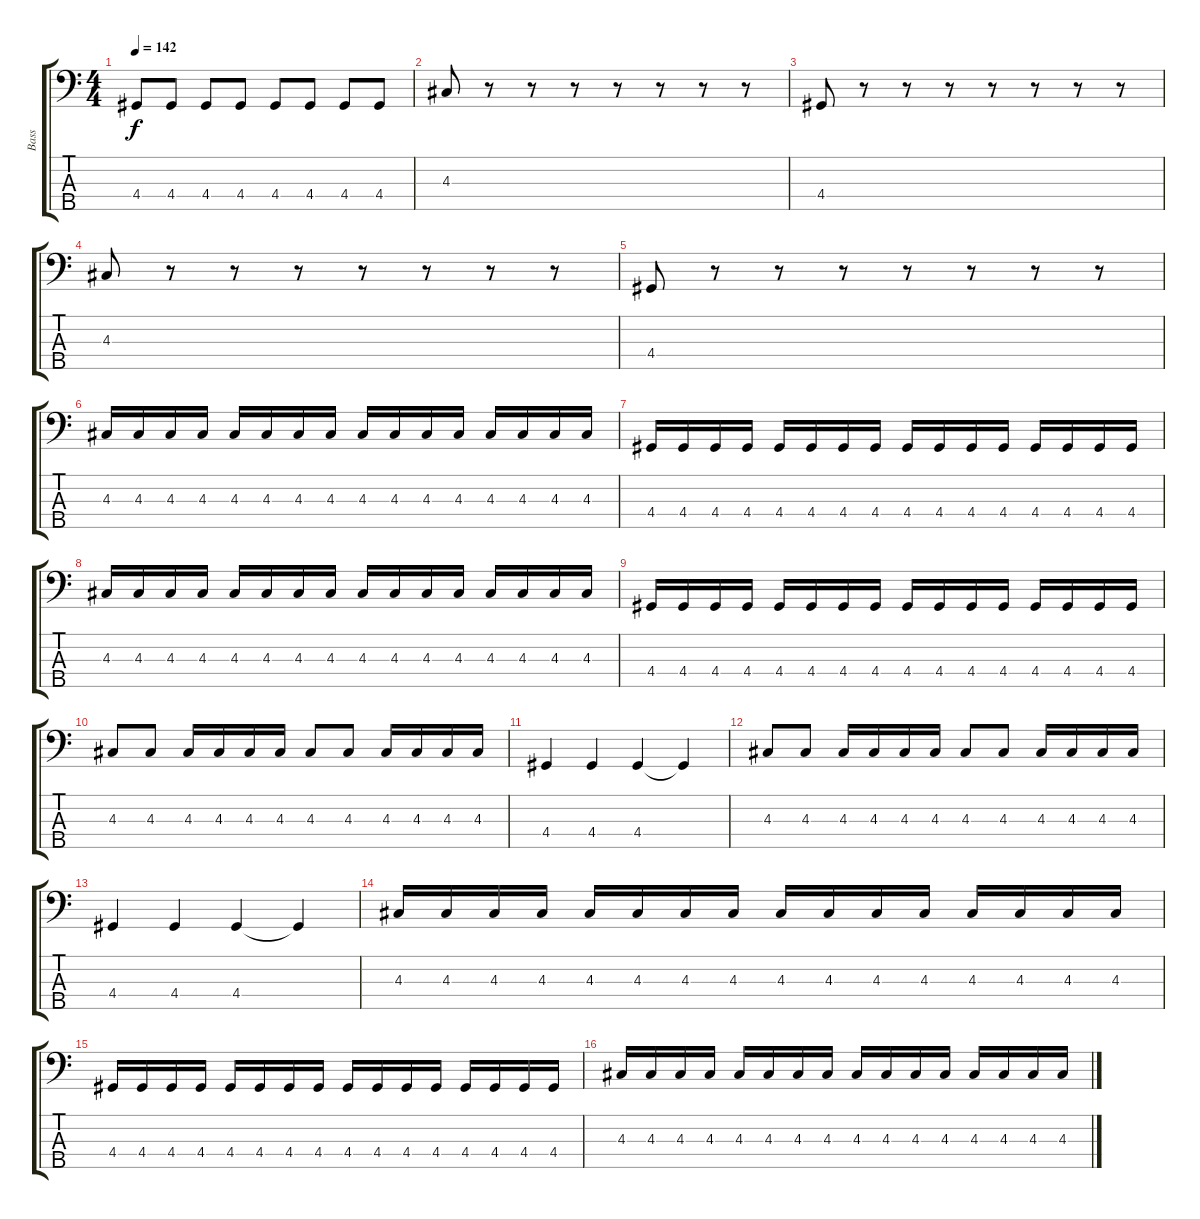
\track ("Bass" "Bass") {instrument electricbassfinger}
\staff {score tabs}
\tuning (G2 D2 A1 E1 B0) {hide}
\ts (4 4)
\tempo 142
\clef f4
\ks c
4.4.8{dy f} 4.4.8 4.4.8 4.4.8 4.4.8 4.4.8 4.4.8 4.4.8 |
4.3.8 r.8 r.8 r.8 r.8 r.8 r.8 r.8 |
4.4.8 r.8 r.8 r.8 r.8 r.8 r.8 r.8 |
4.3.8 r.8 r.8 r.8 r.8 r.8 r.8 r.8 |
4.4.8 r.8 r.8 r.8 r.8 r.8 r.8 r.8 |
4.3.16 4.3.16 4.3.16 4.3.16 4.3.16 4.3.16 4.3.16 4.3.16 4.3.16 4.3.16 4.3.16 4.3.16 4.3.16 4.3.16 4.3.16 4.3.16 |
4.4.16 4.4.16 4.4.16 4.4.16 4.4.16 4.4.16 4.4.16 4.4.16 4.4.16 4.4.16 4.4.16 4.4.16 4.4.16 4.4.16 4.4.16 4.4.16 |
4.3.16 4.3.16 4.3.16 4.3.16 4.3.16 4.3.16 4.3.16 4.3.16 4.3.16 4.3.16 4.3.16 4.3.16 4.3.16 4.3.16 4.3.16 4.3.16 |
4.4.16 4.4.16 4.4.16 4.4.16 4.4.16 4.4.16 4.4.16 4.4.16 4.4.16 4.4.16 4.4.16 4.4.16 4.4.16 4.4.16 4.4.16 4.4.16 |
4.3.8 4.3.8 4.3.16 4.3.16 4.3.16 4.3.16 4.3.8 4.3.8 4.3.16 4.3.16 4.3.16 4.3.16 |
4.4.4 4.4.4 4.4.4 4.4{t}.4 |
4.3.8 4.3.8 4.3.16 4.3.16 4.3.16 4.3.16 4.3.8 4.3.8 4.3.16 4.3.16 4.3.16 4.3.16 |
4.4.4 4.4.4 4.4.4 4.4{t}.4 |
4.3.16 4.3.16 4.3.16 4.3.16 4.3.16 4.3.16 4.3.16 4.3.16 4.3.16 4.3.16 4.3.16 4.3.16 4.3.16 4.3.16 4.3.16 4.3.16 |
4.4.16 4.4.16 4.4.16 4.4.16 4.4.16 4.4.16 4.4.16 4.4.16 4.4.16 4.4.16 4.4.16 4.4.16 4.4.16 4.4.16 4.4.16 4.4.16 |
4.3.16 4.3.16 4.3.16 4.3.16 4.3.16 4.3.16 4.3.16 4.3.16 4.3.16 4.3.16 4.3.16 4.3.16 4.3.16 4.3.16 4.3.16 4.3.16
